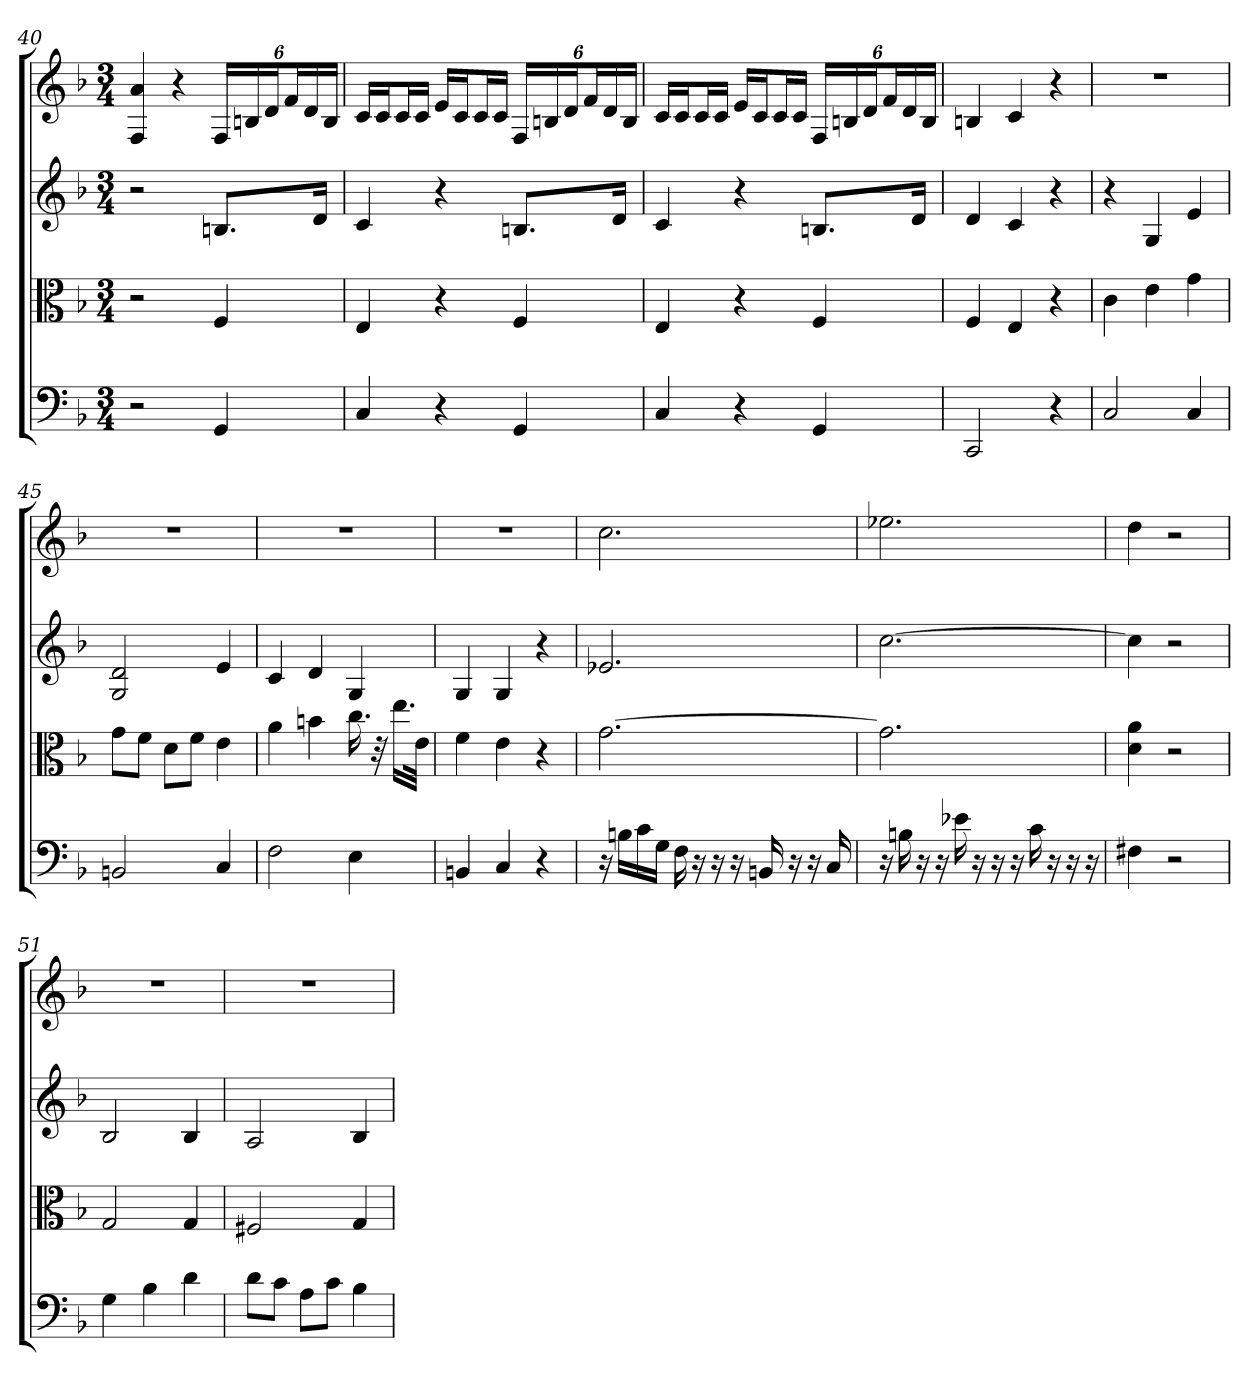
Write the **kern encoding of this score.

**kern	**kern	**kern	**kern
*part4	*part3	*part2	*part1
*staff4	*staff3	*staff2	*staff1
*clefF4	*clefC3	*clefG2	*clefG2
*k[b-]	*k[b-]	*k[b-]	*k[b-]
*F:	*F:	*F:	*F:
*M3/4	*M3/4	*M3/4	*M3/4
=40	=40	=40	=40
2r	2r	2r	4F 4a
.	.	.	4r
4GG	4F	8.Bn/L	24F/LL
.	.	.	24Bn/
.	.	.	24d/J
.	.	.	24f/L
.	.	.	24d/
.	.	16d/Jk	.
.	.	.	24B/JJ
=41	=41	=41	=41
4C	4E	4c	16c/LL
.	.	.	16c/J
.	.	.	16c/L
.	.	.	16c/JJ
4r	4r	4r	16e/LL
.	.	.	16c/J
.	.	.	16c/L
.	.	.	16c/JJ
4GG	4F	8.Bn/L	24F/LL
.	.	.	24Bn/
.	.	.	24d/J
.	.	.	24f/L
.	.	.	24d/
.	.	16d/Jk	.
.	.	.	24B/JJ
=42	=42	=42	=42
4C	4E	4c	16c/LL
.	.	.	16c/J
.	.	.	16c/L
.	.	.	16c/JJ
4r	4r	4r	16e/LL
.	.	.	16c/J
.	.	.	16c/L
.	.	.	16c/JJ
4GG	4F	8.Bn/L	24F/LL
.	.	.	24Bn/
.	.	.	24d/J
.	.	.	24f/L
.	.	.	24d/
.	.	16d/Jk	.
.	.	.	24B/JJ
=43	=43	=43	=43
2CC	4F	4d	4Bn
.	4E	4c	4c
4r	4r	4r	4r
=44	=44	=44	=44
2C	4c	4r	2.r
.	4e	4G	.
4C	4g	4e	.
=45	=45	=45	=45
2BBn	8g\L	2G 2d	2.r
.	8f\J	.	.
.	8d\L	.	.
.	8f\J	.	.
4C	4e	4e	.
=46	=46	=46	=46
2F	4a	4c	2.r
.	4bn	4d	.
4E	16.cc	4G	.
.	32r	.	.
.	16.ee\LL	.	.
.	32e\JJk	.	.
=47	=47	=47	=47
4BBn	4f	4G	2.r
4C	4e	4G	.
4r	4r	4r	.
=48	=48	=48	=48
16r	[2.g	2.e-X	2.cc
16Bn\LL	.	.	.
16c\	.	.	.
16G\JJ	.	.	.
16F	.	.	.
16r	.	.	.
16r	.	.	.
16r	.	.	.
16BBn	.	.	.
16r	.	.	.
16r	.	.	.
16C	.	.	.
=49	=49	=49	=49
16r	2.g]	[2.cc	2.ee-X
16Bn	.	.	.
16r	.	.	.
16r	.	.	.
16e-X	.	.	.
16r	.	.	.
16r	.	.	.
16r	.	.	.
16c	.	.	.
16r	.	.	.
16r	.	.	.
16r	.	.	.
=50	=50	=50	=50
4F#X	4d 4a	4cc]	4dd
2r	2r	2r	2r
=51	=51	=51	=51
4G	2G	2B-	2.r
4B-	.	.	.
4d	4G	4B-	.
=52	=52	=52	=52
8d\L	2F#X	2A	2.r
8c\J	.	.	.
8A\L	.	.	.
8c\J	.	.	.
4B-	4G	4B-	.
=	=	=	=
*-	*-	*-	*-
